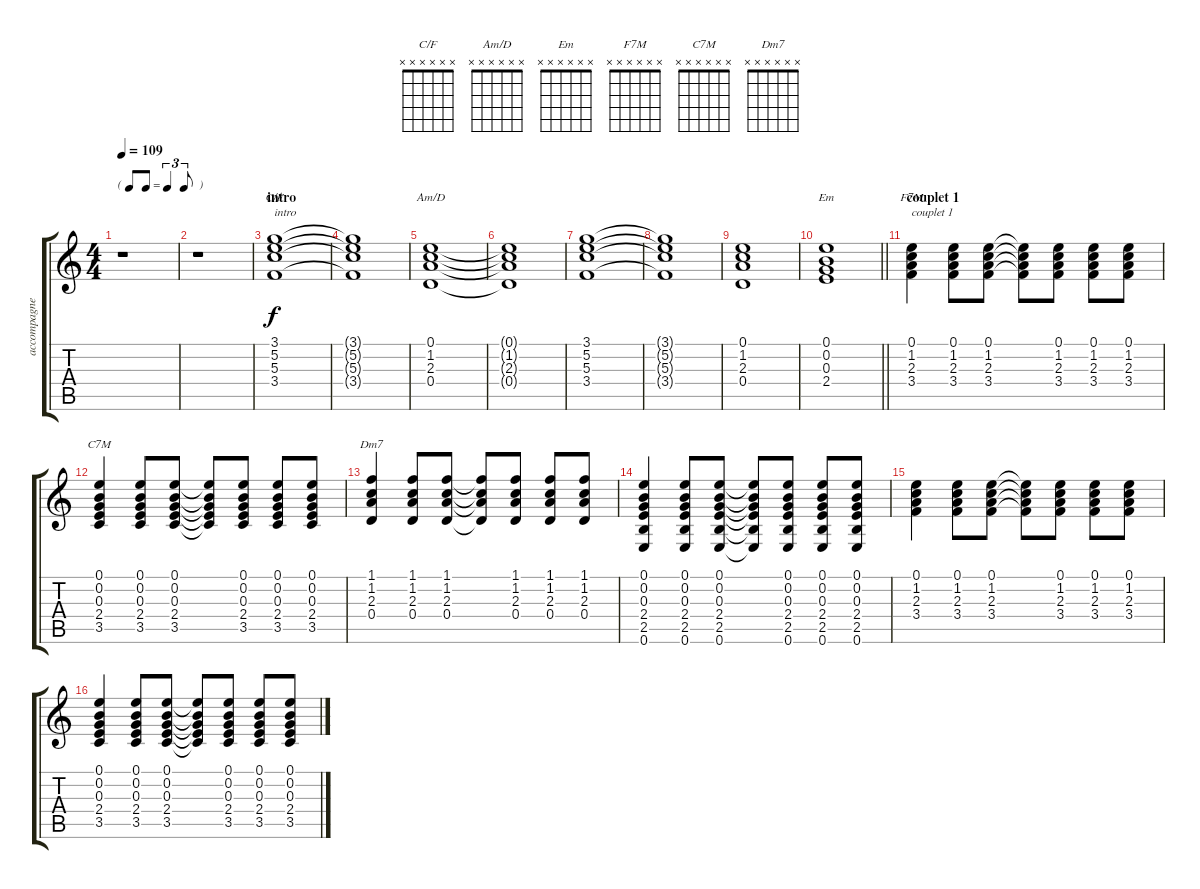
\track ("accompagnement" "accompagne") {instrument acousticguitarsteel}
\staff {score tabs}
\tuning (E4 B3 G3 D3 A2 E2) {hide}
\chord ("C/F" x x x x x x)
\chord ("Am/D" x x x x x x)
\chord ("Em" x x x x x x)
\chord ("F7M" x x x x x x)
\chord ("C7M" x x x x x x)
\chord ("Dm7" x x x x x x)
\ts (4 4)
\tf triplet8th
\tempo 109
\clef g2
\ks c
r.1{dy f instrument acousticguitarsteel} |
r.1 |
\section ("" "intro")
(3.1 5.2 5.3 3.4).1{ch "C/F" txt "intro"} |
(3.1{t} 5.2{t} 5.3{t} 3.4{t}).1 |
(0.1 1.2 2.3 0.4).1{ch "Am/D"} |
(0.1{t} 1.2{t} 2.3{t} 0.4{t}).1 |
(3.1 5.2 5.3 3.4).1 |
(3.1{t} 5.2{t} 5.3{t} 3.4{t}).1 |
(0.1 1.2 2.3 0.4).1 |
\barLineRight lightlight
(0.1 0.2 0.3 2.4).1{ch "Em"} |
\section ("" "couplet 1")
(0.1 1.2 2.3 3.4).4{ch "F7M" txt "couplet 1"} (0.1 1.2 2.3 3.4).8 (0.1 1.2 2.3 3.4).8 (0.1{t} 1.2{t} 2.3{t} 3.4{t}).8 (0.1 1.2 2.3 3.4).8 (0.1 1.2 2.3 3.4).8 (0.1 1.2 2.3 3.4).8 |
(0.1 0.2 0.3 2.4 3.5).4{ch "C7M"} (0.1 0.2 0.3 2.4 3.5).8 (0.1 0.2 0.3 2.4 3.5).8 (0.1{t} 0.2{t} 0.3{t} 2.4{t} 3.5{t}).8 (0.1 0.2 0.3 2.4 3.5).8 (0.1 0.2 0.3 2.4 3.5).8 (0.1 0.2 0.3 2.4 3.5).8 |
(1.1 1.2 2.3 0.4).4{ch "Dm7"} (1.1 1.2 2.3 0.4).8 (1.1 1.2 2.3 0.4).8 (1.1{t} 1.2{t} 2.3{t} 0.4{t}).8 (1.1 1.2 2.3 0.4).8 (1.1 1.2 2.3 0.4).8 (1.1 1.2 2.3 0.4).8 |
(0.1 0.2 0.3 2.4 2.5 0.6).4 (0.1 0.2 0.3 2.4 2.5 0.6).8 (0.1 0.2 0.3 2.4 2.5 0.6).8 (0.1{t} 0.2{t} 0.3{t} 2.4{t} 2.5{t} 0.6{t}).8 (0.1 0.2 0.3 2.4 2.5 0.6).8 (0.1 0.2 0.3 2.4 2.5 0.6).8 (0.1 0.2 0.3 2.4 2.5 0.6).8 |
(0.1 1.2 2.3 3.4).4 (0.1 1.2 2.3 3.4).8 (0.1 1.2 2.3 3.4).8 (0.1{t} 1.2{t} 2.3{t} 3.4{t}).8 (0.1 1.2 2.3 3.4).8 (0.1 1.2 2.3 3.4).8 (0.1 1.2 2.3 3.4).8 |
(0.1 0.2 0.3 2.4 3.5).4 (0.1 0.2 0.3 2.4 3.5).8 (0.1 0.2 0.3 2.4 3.5).8 (0.1{t} 0.2{t} 0.3{t} 2.4{t} 3.5{t}).8 (0.1 0.2 0.3 2.4 3.5).8 (0.1 0.2 0.3 2.4 3.5).8 (0.1 0.2 0.3 2.4 3.5).8
